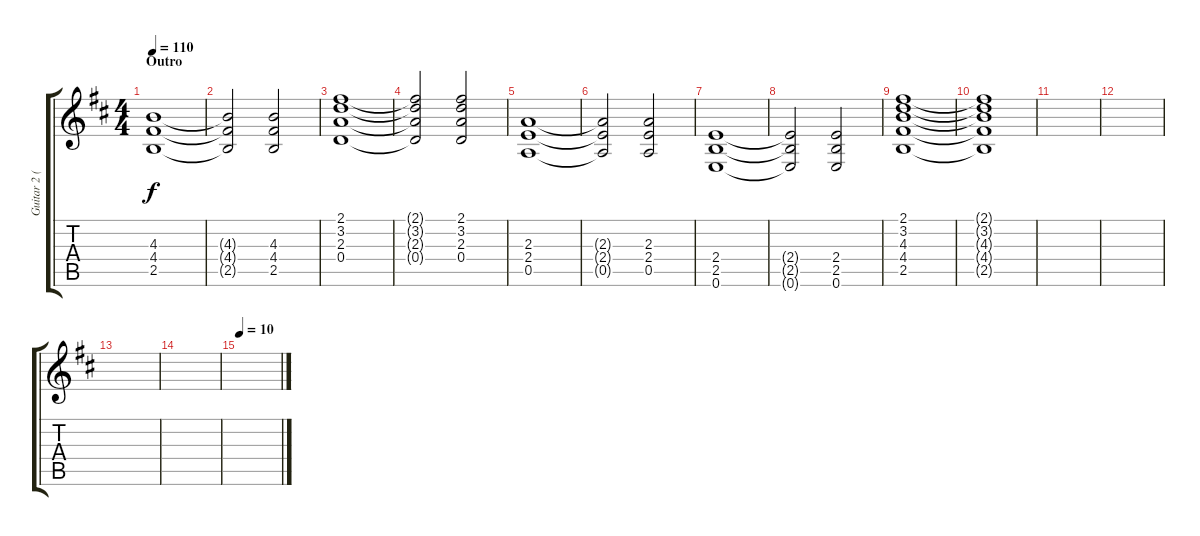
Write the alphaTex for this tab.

\track ("Guitar 2 (Rhythm)" "Guitar 2 (") {instrument distortionguitar}
\staff {score tabs}
\tuning (E4 B3 G3 D3 A2 E2) {hide}
\ts (4 4)
\section ("" "Outro")
\tempo 110
\clef g2
\ks bminor
(4.3 4.4 2.5).1{dy f} |
(4.3{t} 4.4{t} 2.5{t}).2 (4.3 4.4 2.5).2 |
(2.1 3.2 2.3 0.4).1 |
(2.1{t} 3.2{t} 2.3{t} 0.4{t}).2 (2.1 3.2 2.3 0.4).2 |
(2.3 2.4 0.5).1 |
(2.3{t} 2.4{t} 0.5{t}).2 (2.3 2.4 0.5).2 |
(2.4 2.5 0.6).1 |
(2.4{t} 2.5{t} 0.6{t}).2 (2.4 2.5 0.6).2 |
(2.1 3.2 4.3 4.4 2.5).1{volume 0} |
(2.1{t} 3.2{t} 4.3{t} 4.4{t} 2.5{t}).1 |
|
|
|
|
\tempo 10
